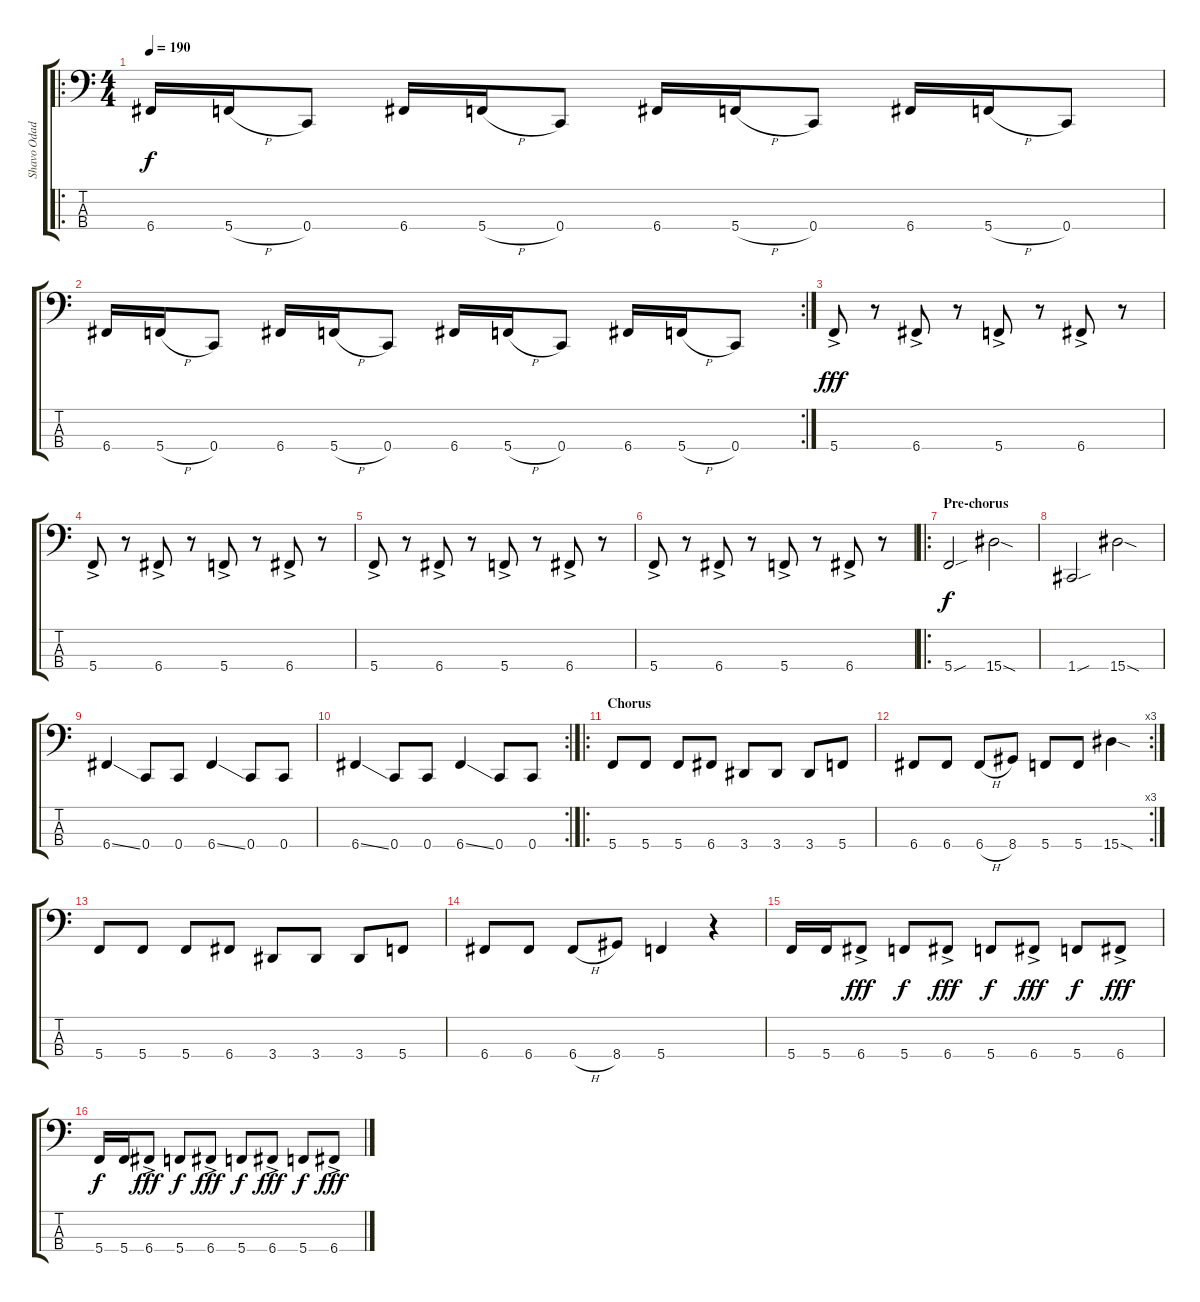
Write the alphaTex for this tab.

\track ("Shavo Odadjian" "Shavo Odad") {instrument electricbasspick}
\staff {score tabs}
\tuning (F2 C2 G1 C1) {hide}
\ro
\ts (4 4)
\tempo 190
\clef f4
\ks c
6.4.16{dy f} 5.4{h}.16 0.4.8 6.4.16 5.4{h}.16 0.4.8 6.4.16 5.4{h}.16 0.4.8 6.4.16 5.4{h}.16 0.4.8 |
\rc 2
6.4.16 5.4{h}.16 0.4.8 6.4.16 5.4{h}.16 0.4.8 6.4.16 5.4{h}.16 0.4.8 6.4.16 5.4{h}.16 0.4.8 |
5.4{ac}.8{dy fff} r.8 6.4{ac}.8 r.8 5.4{ac}.8 r.8 6.4{ac}.8 r.8 |
5.4{ac}.8 r.8 6.4{ac}.8 r.8 5.4{ac}.8 r.8 6.4{ac}.8 r.8 |
5.4{ac}.8 r.8 6.4{ac}.8 r.8 5.4{ac}.8 r.8 6.4{ac}.8 r.8 |
5.4{ac}.8 r.8 6.4{ac}.8 r.8 5.4{ac}.8 r.8 6.4{ac}.8 r.8 |
\ro
\section ("" "Pre-chorus")
5.4{sou}.2{dy f} 15.4{sod}.2 |
1.4{sou}.2 15.4{sod}.2 |
6.4{ss}.4 0.4.8 0.4.8 6.4{ss}.4 0.4.8 0.4.8 |
\rc 2
6.4{ss}.4 0.4.8 0.4.8 6.4{ss}.4 0.4.8 0.4.8 |
\ro
\section ("" "Chorus")
5.4.8 5.4.8 5.4.8 6.4.8 3.4.8 3.4.8 3.4.8 5.4.8 |
\rc 3
6.4.8 6.4.8 6.4{h}.8 8.4.8 5.4.8 5.4.8 15.4{sod}.4 |
5.4.8 5.4.8 5.4.8 6.4.8 3.4.8 3.4.8 3.4.8 5.4.8 |
6.4.8 6.4.8 6.4{h}.8 8.4.8 5.4.4 r.4 |
5.4.16 5.4.16 6.4{ac}.8{dy fff} 5.4.8{dy f} 6.4{ac}.8{dy fff} 5.4.8{dy f} 6.4{ac}.8{dy fff} 5.4.8{dy f} 6.4{ac}.8{dy fff} |
5.4.16{dy f} 5.4.16 6.4{ac}.8{dy fff} 5.4.8{dy f} 6.4{ac}.8{dy fff} 5.4.8{dy f} 6.4{ac}.8{dy fff} 5.4.8{dy f} 6.4{ac}.8{dy fff}
